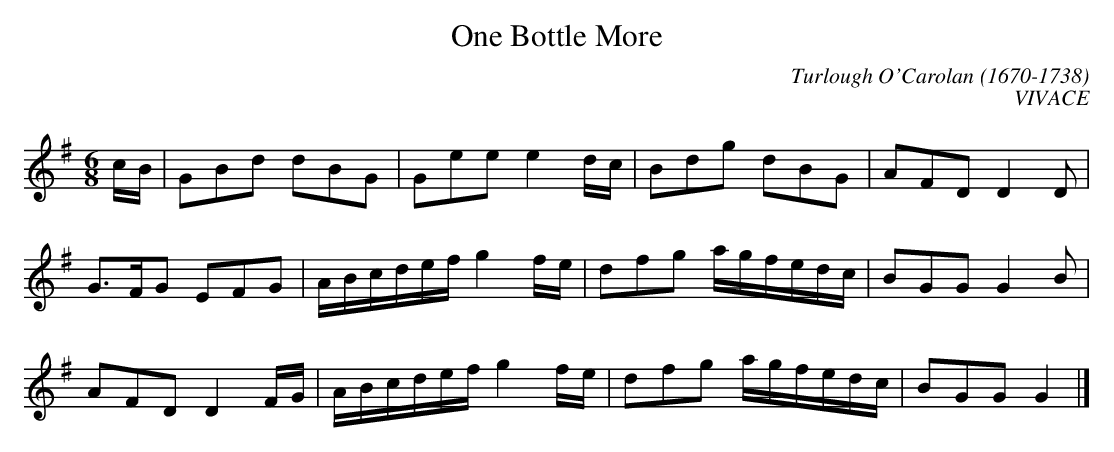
X:1occ
T:One Bottle More
C:Turlough O'Carolan (1670-1738)
C:VIVACE
M:6/8
L:1/8
K:G
c/2B/2|GBd dBG|Gee e2d/2c/2|Bdg dBG|AFD D2D|
G3/2F/2G EFG|A/2B/2c/2d/2e/2f/2 g2f/2e/2|dfg a/2g/2f/2e/2d/2c/2|BGG G2B|
AFD D2F/2G/2|A/2B/2c/2d/2e/2f/2 g2f/2e/2|dfg a/2g/2f/2e/2d/2c/2|BGG G2|]
